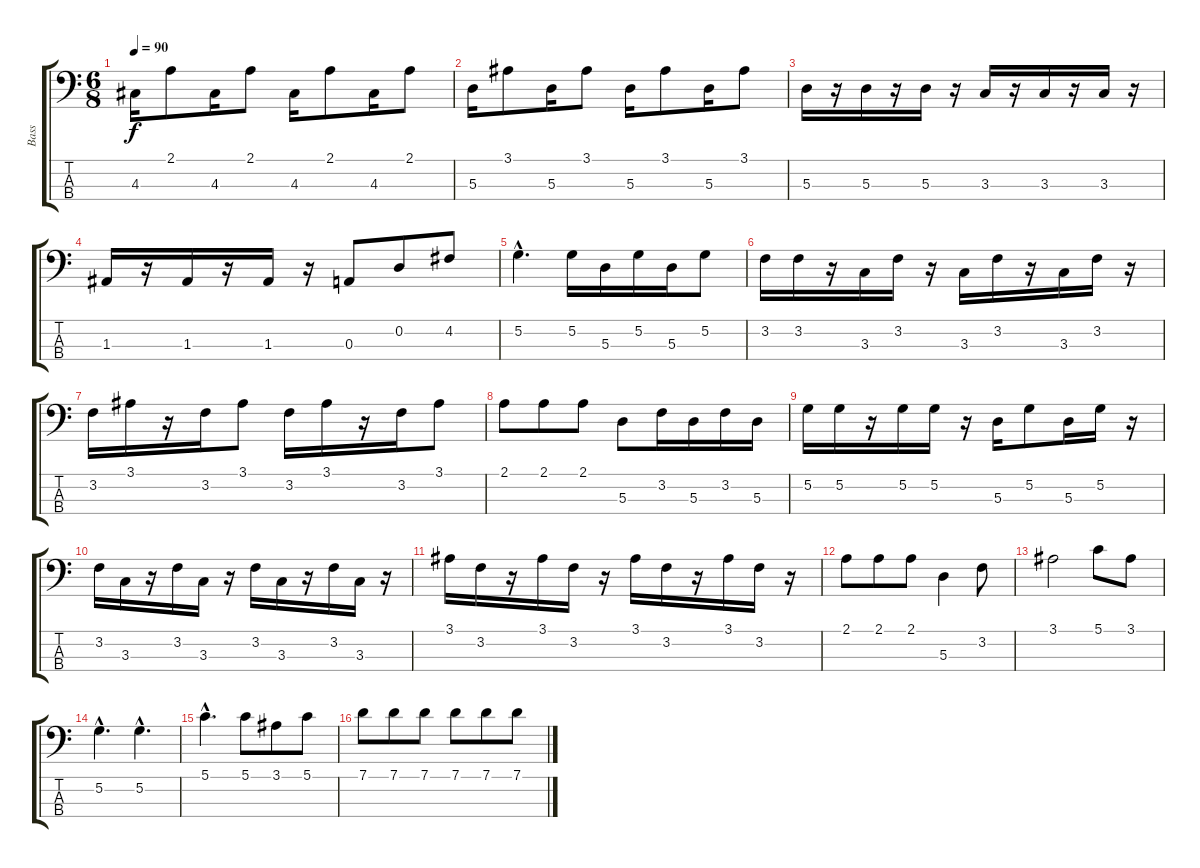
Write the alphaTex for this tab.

\track ("Bass" "Bass") {instrument electricbassfinger}
\staff {score tabs}
\tuning (G2 D2 A1 E1) {hide}
\ts (6 8)
\tempo 90
\clef f4
\ks c
4.3.16{dy f} 2.1.8 4.3.16 2.1.8 4.3.16 2.1.8 4.3.16 2.1.8 |
5.3.16 3.1.8 5.3.16 3.1.8 5.3.16 3.1.8 5.3.16 3.1.8 |
5.3.16 r.16 5.3.16 r.16 5.3.16 r.16 3.3.16 r.16 3.3.16 r.16 3.3.16 r.16 |
1.3.16 r.16 1.3.16 r.16 1.3.16 r.16 0.3.8 0.2.8 4.2.8 |
5.2{hac}.4{d} 5.2.16 5.3.16 5.2.16 5.3.16 5.2.8 |
3.2.16 3.2.16 r.16 3.3.16 3.2.16 r.16 3.3.16 3.2.16 r.16 3.3.16 3.2.16 r.16 |
3.2.16 3.1.16 r.16 3.2.16 3.1.8 3.2.16 3.1.16 r.16 3.2.16 3.1.8 |
2.1.8 2.1.8 2.1.8 5.3.8 3.2.16 5.3.16 3.2.16 5.3.16 |
5.2.16 5.2.16 r.16 5.2.16 5.2.16 r.16 5.3.16 5.2.8 5.3.16 5.2.16 r.16 |
3.2.16 3.3.16 r.16 3.2.16 3.3.16 r.16 3.2.16 3.3.16 r.16 3.2.16 3.3.16 r.16 |
3.1.16 3.2.16 r.16 3.1.16 3.2.16 r.16 3.1.16 3.2.16 r.16 3.1.16 3.2.16 r.16 |
2.1.8 2.1.8 2.1.8 5.3.4 3.2.8 |
3.1.2 5.1.8 3.1.8 |
5.2{hac}.4{d} 5.2{hac}.4{d} |
5.1{hac}.4{d} 5.1.8 3.1.8 5.1.8 |
7.1.8 7.1.8 7.1.8 7.1.8 7.1.8 7.1.8
